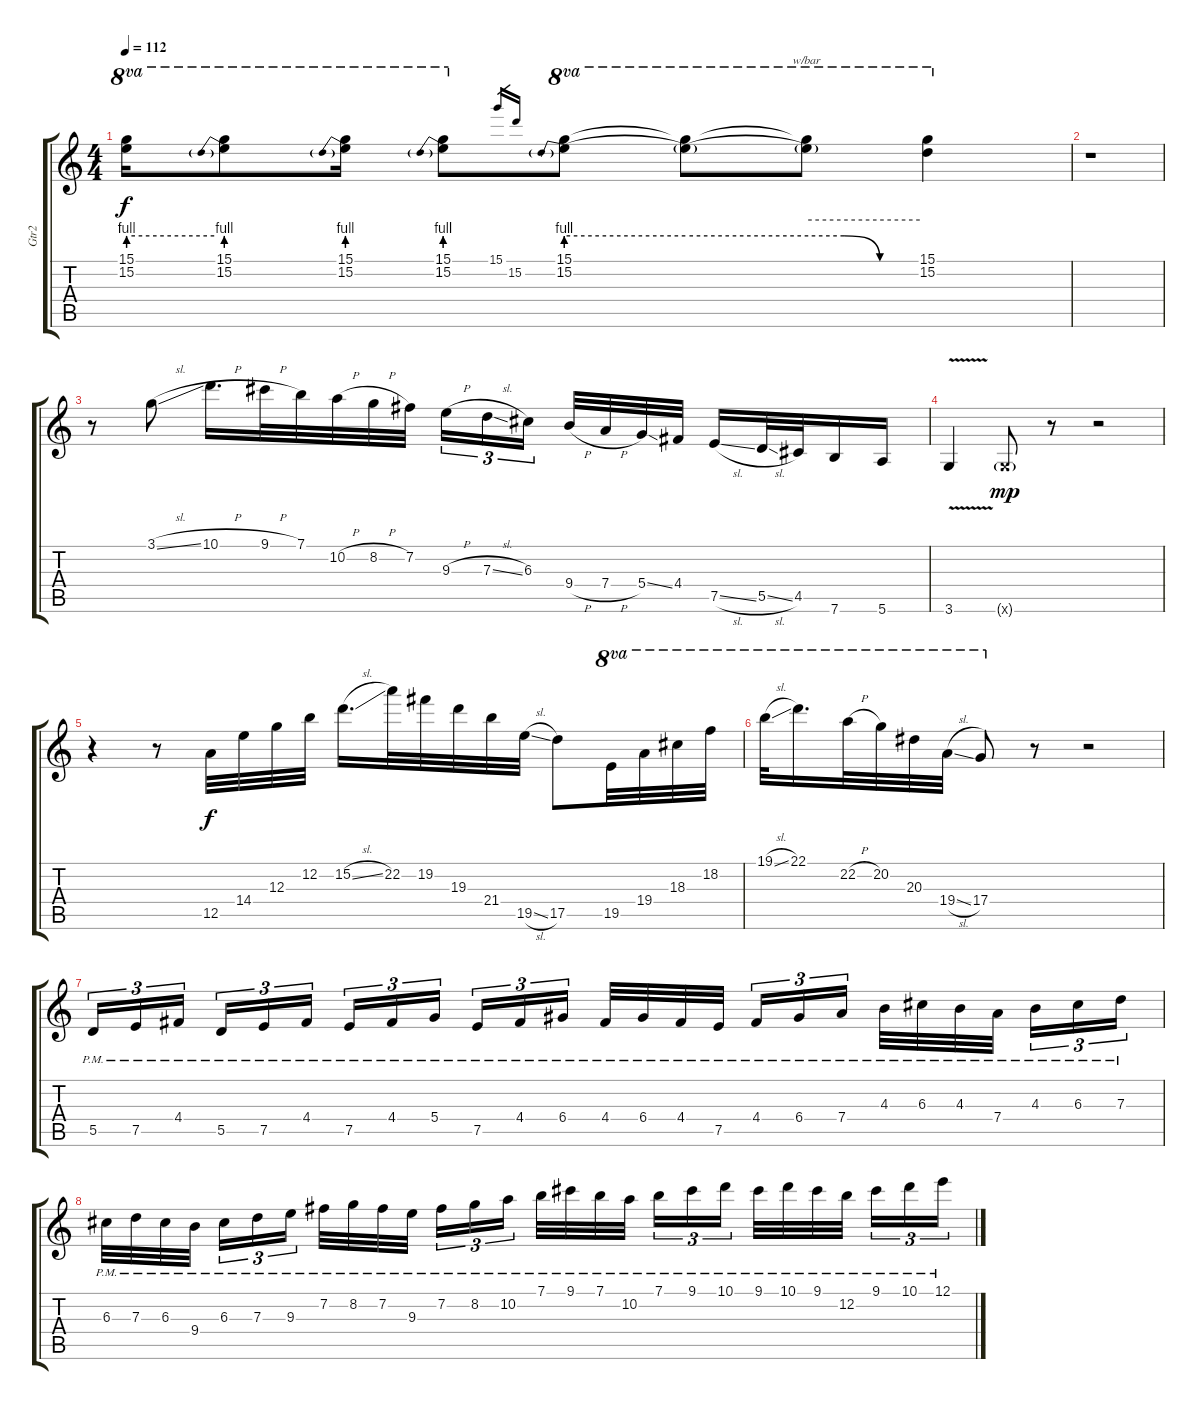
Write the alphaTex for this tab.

\track ("Gtr2" "Gtr2") {instrument distortionguitar}
\staff {score tabs}
\tuning (E4 B3 G3 D3 A2 E2) {hide}
\ts (4 4)
\tempo 112
\clef g2
\ks c
(15.1{t} 15.2{be (hold 0 4 60 4) t}).16{ot 8va dy f} (15.1 15.2{be (prebend 0 4 60 4)}).8{ot 8va} (15.1 15.2{be (prebend 0 4 60 4)}).16{ot 8va} (15.1 15.2{be (prebend 0 4 60 4)}).8{ot 8va} 15.1.16{gr} 15.2.16{gr} (15.1 15.2{be (prebend 0 4 60 4)}).8{ot 8va} (15.1{t} 15.2{be (hold 0 4 60 4) t}).8{ot 8va} (15.1{t} 15.2{be (custom 0 4 20 4 40 0 60 0) t}).8{tbe (hold default 0 0 60 0) ot 8va} (15.1 15.2).4{ot 8va} |
r.1 |
r.8 3.1{sl}.8 10.1{h}.16{d} 9.1{h}.32 7.1.32 10.2{h}.32 8.2{h}.32 7.2.32 9.3{h}.16{tu (3 2)} 7.3{sl}.16{tu (3 2)} 6.3.16{tu (3 2) beam splitsecondary} 9.4{h}.32 7.4{h}.32 5.4{ss}.32 4.4.32 7.5{sl}.16 5.5{sl}.32 4.5.32 7.6.16 5.6.16 |
3.6{v}.4 3.6{g x}.8{dy mp} r.8 r.2 |
r.4 r.8 12.5.32{dy f} 14.4.32 12.3.32 12.2.32 15.2{sl}.16{d} 22.2.32 19.2.32 19.3.32 21.4.32 19.5{sl}.32 17.5.8 19.5.32{ot 8va} 19.4.32{ot 8va} 18.3.32{ot 8va} 18.2.32{ot 8va} |
19.1{sl}.32{ot 8va} 22.1.16{d ot 8va} 22.2{h}.32{ot 8va} 20.2.32{ot 8va} 20.3.32{ot 8va} 19.4{sl}.32{ot 8va} 17.4.8{ot 8va} r.8 r.2 |
5.5{pm}.16{tu (3 2)} 7.5{pm}.16{tu (3 2)} 4.4{pm}.16{tu (3 2) beam splitsecondary} 5.5{pm}.16{tu (3 2)} 7.5{pm}.16{tu (3 2)} 4.4{pm}.16{tu (3 2)} 7.5{pm}.16{tu (3 2)} 4.4{pm}.16{tu (3 2)} 5.4{pm}.16{tu (3 2) beam splitsecondary} 7.5{pm}.16{tu (3 2)} 4.4{pm}.16{tu (3 2)} 6.4{pm}.16{tu (3 2)} 4.4{pm}.32 6.4{pm}.32 4.4{pm}.32 7.5{pm}.32{beam splitsecondary} 4.4{pm}.16{tu (3 2)} 6.4{pm}.16{tu (3 2)} 7.4{pm}.16{tu (3 2)} 4.3{pm}.32 6.3{pm}.32 4.3{pm}.32 7.4{pm}.32{beam splitsecondary} 4.3{pm}.16{tu (3 2)} 6.3{pm}.16{tu (3 2)} 7.3{pm}.16{tu (3 2)} |
6.3{pm}.32 7.3{pm}.32 6.3{pm}.32 9.4{pm}.32{beam splitsecondary} 6.3{pm}.16{tu (3 2)} 7.3{pm}.16{tu (3 2)} 9.3{pm}.16{tu (3 2)} 7.2{pm}.32 8.2{pm}.32 7.2{pm}.32 9.3{pm}.32{beam splitsecondary} 7.2{pm}.16{tu (3 2)} 8.2{pm}.16{tu (3 2)} 10.2{pm}.16{tu (3 2)} 7.1{pm}.32 9.1{pm}.32 7.1{pm}.32 10.2{pm}.32{beam splitsecondary} 7.1{pm}.16{tu (3 2)} 9.1{pm}.16{tu (3 2)} 10.1{pm}.16{tu (3 2)} 9.1{pm}.32 10.1{pm}.32 9.1{pm}.32 12.2{pm}.32{beam splitsecondary} 9.1{pm}.16{tu (3 2)} 10.1{pm}.16{tu (3 2)} 12.1{pm}.16{tu (3 2)}
